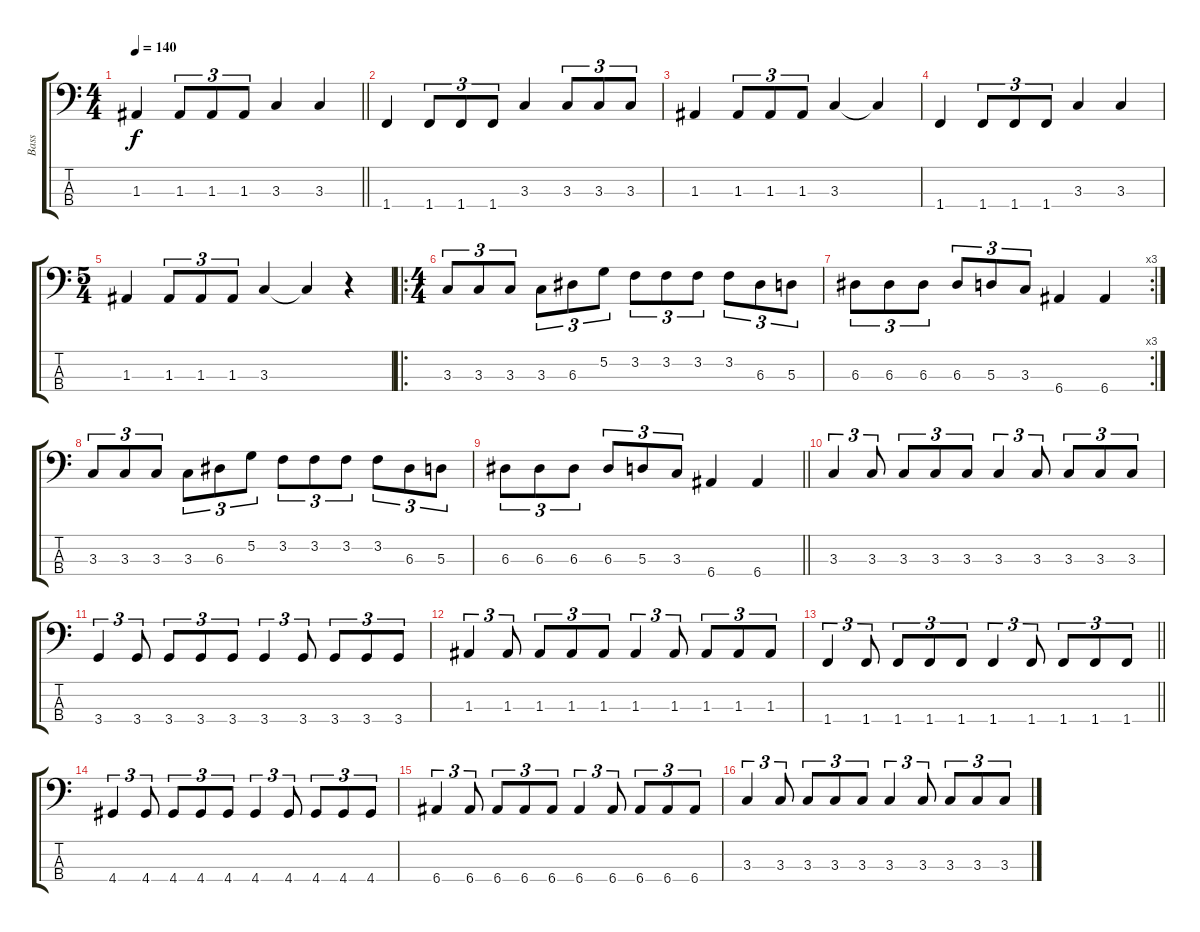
\track ("Bass" "Bass") {instrument electricbasspick}
\staff {score tabs}
\tuning (G2 D2 A1 E1) {hide}
\ts (4 4)
\tempo 140
\clef f4
\barLineRight lightlight
\ks c
1.3.4{dy f} 1.3.8{tu (3 2)} 1.3.8{tu (3 2)} 1.3.8{tu (3 2)} 3.3.4 3.3.4 |
1.4.4 1.4.8{tu (3 2)} 1.4.8{tu (3 2)} 1.4.8{tu (3 2)} 3.3.4 3.3.8{tu (3 2)} 3.3.8{tu (3 2)} 3.3.8{tu (3 2)} |
1.3.4 1.3.8{tu (3 2)} 1.3.8{tu (3 2)} 1.3.8{tu (3 2)} 3.3.4 3.3{t}.4 |
1.4.4 1.4.8{tu (3 2)} 1.4.8{tu (3 2)} 1.4.8{tu (3 2)} 3.3.4 3.3.4 |
\ts (5 4)
1.3.4 1.3.8{tu (3 2)} 1.3.8{tu (3 2)} 1.3.8{tu (3 2)} 3.3.4 3.3{t}.4 r.4 |
\ro
\ts (4 4)
3.3.8{tu (3 2)} 3.3.8{tu (3 2)} 3.3.8{tu (3 2)} 3.3.8{tu (3 2)} 6.3.8{tu (3 2)} 5.2.8{tu (3 2)} 3.2.8{tu (3 2)} 3.2.8{tu (3 2)} 3.2.8{tu (3 2)} 3.2.8{tu (3 2)} 6.3.8{tu (3 2)} 5.3.8{tu (3 2)} |
\rc 3
6.3.8{tu (3 2)} 6.3.8{tu (3 2)} 6.3.8{tu (3 2)} 6.3.8{tu (3 2)} 5.3.8{tu (3 2)} 3.3.8{tu (3 2)} 6.4.4 6.4.4 |
3.3.8{tu (3 2)} 3.3.8{tu (3 2)} 3.3.8{tu (3 2)} 3.3.8{tu (3 2)} 6.3.8{tu (3 2)} 5.2.8{tu (3 2)} 3.2.8{tu (3 2)} 3.2.8{tu (3 2)} 3.2.8{tu (3 2)} 3.2.8{tu (3 2)} 6.3.8{tu (3 2)} 5.3.8{tu (3 2)} |
\barLineRight lightlight
6.3.8{tu (3 2)} 6.3.8{tu (3 2)} 6.3.8{tu (3 2)} 6.3.8{tu (3 2)} 5.3.8{tu (3 2)} 3.3.8{tu (3 2)} 6.4.4 6.4.4 |
3.3.4{tu (3 2)} 3.3.8{tu (3 2)} 3.3.8{tu (3 2)} 3.3.8{tu (3 2)} 3.3.8{tu (3 2)} 3.3.4{tu (3 2)} 3.3.8{tu (3 2)} 3.3.8{tu (3 2)} 3.3.8{tu (3 2)} 3.3.8{tu (3 2)} |
3.4.4{tu (3 2)} 3.4.8{tu (3 2)} 3.4.8{tu (3 2)} 3.4.8{tu (3 2)} 3.4.8{tu (3 2)} 3.4.4{tu (3 2)} 3.4.8{tu (3 2)} 3.4.8{tu (3 2)} 3.4.8{tu (3 2)} 3.4.8{tu (3 2)} |
1.3.4{tu (3 2)} 1.3.8{tu (3 2)} 1.3.8{tu (3 2)} 1.3.8{tu (3 2)} 1.3.8{tu (3 2)} 1.3.4{tu (3 2)} 1.3.8{tu (3 2)} 1.3.8{tu (3 2)} 1.3.8{tu (3 2)} 1.3.8{tu (3 2)} |
\barLineRight lightlight
1.4.4{tu (3 2)} 1.4.8{tu (3 2)} 1.4.8{tu (3 2)} 1.4.8{tu (3 2)} 1.4.8{tu (3 2)} 1.4.4{tu (3 2)} 1.4.8{tu (3 2)} 1.4.8{tu (3 2)} 1.4.8{tu (3 2)} 1.4.8{tu (3 2)} |
4.4.4{tu (3 2)} 4.4.8{tu (3 2)} 4.4.8{tu (3 2)} 4.4.8{tu (3 2)} 4.4.8{tu (3 2)} 4.4.4{tu (3 2)} 4.4.8{tu (3 2)} 4.4.8{tu (3 2)} 4.4.8{tu (3 2)} 4.4.8{tu (3 2)} |
6.4.4{tu (3 2)} 6.4.8{tu (3 2)} 6.4.8{tu (3 2)} 6.4.8{tu (3 2)} 6.4.8{tu (3 2)} 6.4.4{tu (3 2)} 6.4.8{tu (3 2)} 6.4.8{tu (3 2)} 6.4.8{tu (3 2)} 6.4.8{tu (3 2)} |
3.3.4{tu (3 2)} 3.3.8{tu (3 2)} 3.3.8{tu (3 2)} 3.3.8{tu (3 2)} 3.3.8{tu (3 2)} 3.3.4{tu (3 2)} 3.3.8{tu (3 2)} 3.3.8{tu (3 2)} 3.3.8{tu (3 2)} 3.3.8{tu (3 2)}
